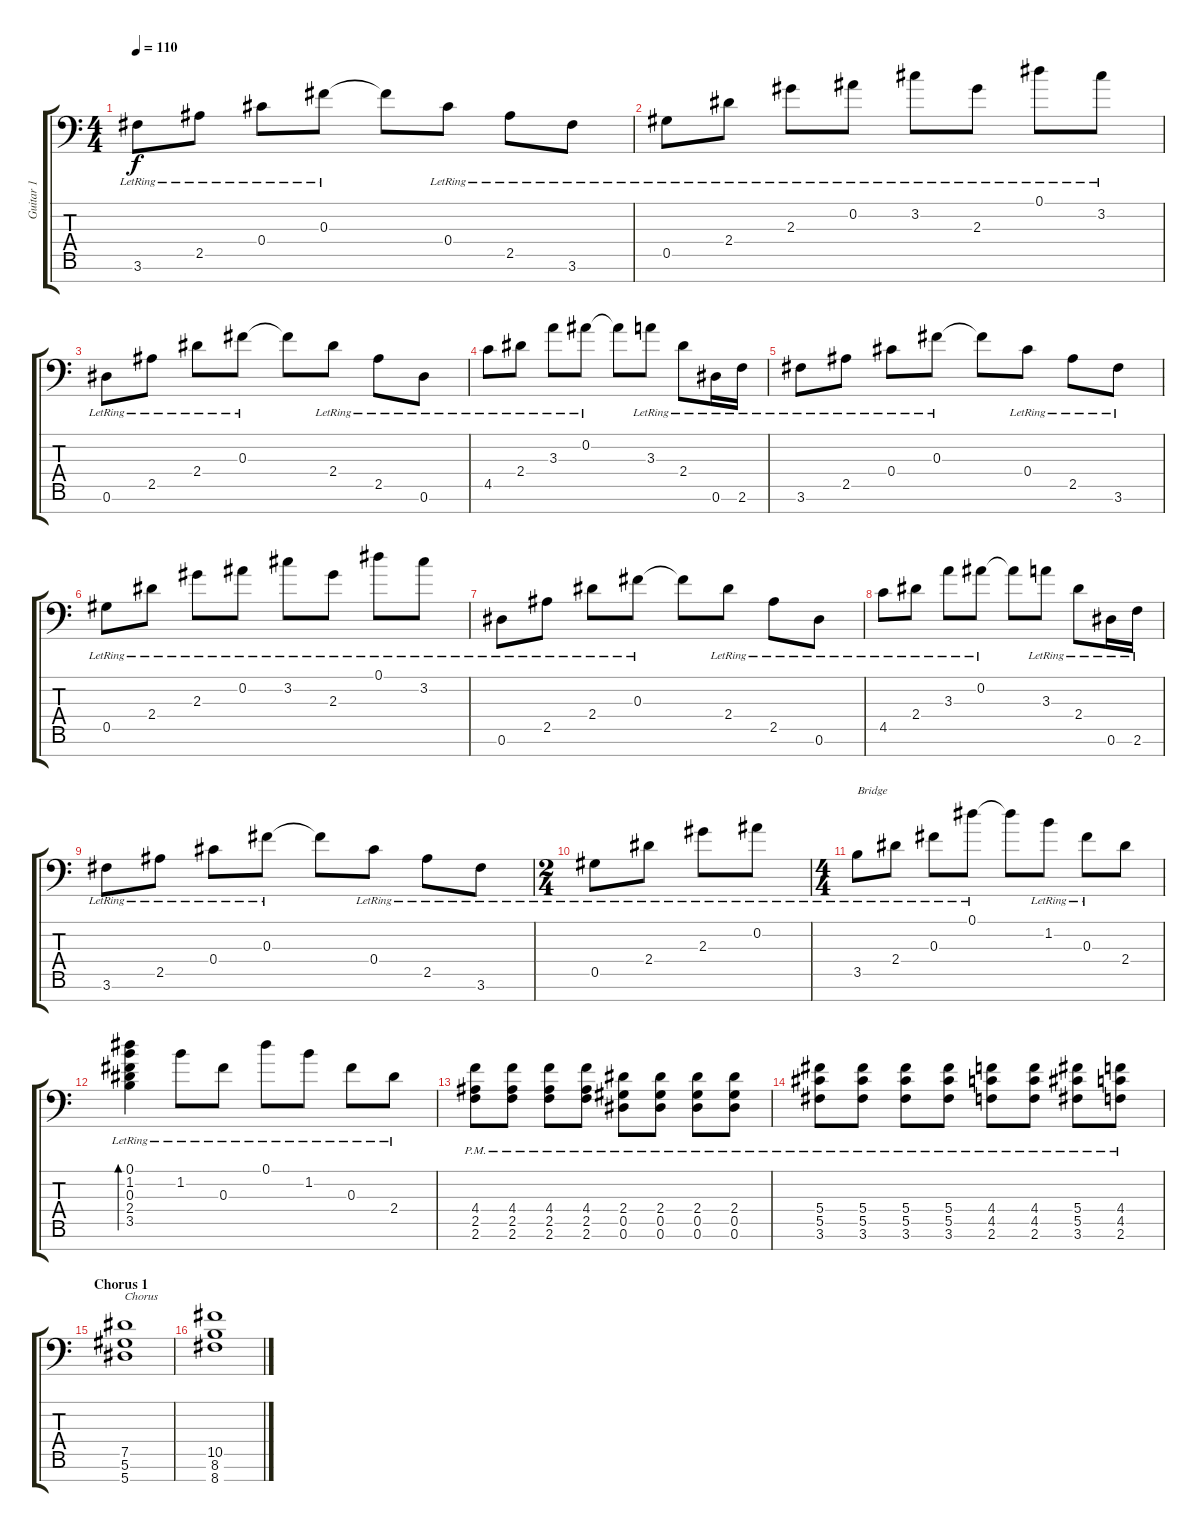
\track ("Guitar 1" "Guitar 1") {instrument electricguitarclean}
\staff {score tabs}
\tuning (Eb4 Bb3 Gb3 Db3 Ab2 Eb2 Bb1) {hide}
\ts (4 4)
\tempo 110
\clef f4
\ks c
3.6{lr}.8{dy f} 2.5{lr}.8 0.4{lr}.8 0.3{lr}.8 0.3{t}.8 0.4{lr}.8 2.5{lr}.8 3.6{lr}.8 |
0.5{lr}.8 2.4{lr}.8 2.3{lr}.8 0.2{lr}.8 3.2{lr}.8 2.3{lr}.8 0.1{lr}.8 3.2{lr}.8 |
0.6{lr}.8 2.5{lr}.8 2.4{lr}.8 0.3{lr}.8 0.3{t}.8 2.4{lr}.8 2.5{lr}.8 0.6{lr}.8 |
4.5{lr}.8 2.4{lr}.8 3.3{lr}.8 0.2{lr}.8 0.2{t}.8 3.3{lr}.8 2.4{lr}.8 0.6{lr}.16 2.6{lr}.16 |
3.6{lr}.8 2.5{lr}.8 0.4{lr}.8 0.3{lr}.8 0.3{t}.8 0.4{lr}.8 2.5{lr}.8 3.6{lr}.8 |
0.5{lr}.8 2.4{lr}.8 2.3{lr}.8 0.2{lr}.8 3.2{lr}.8 2.3{lr}.8 0.1{lr}.8 3.2{lr}.8 |
0.6{lr}.8 2.5{lr}.8 2.4{lr}.8 0.3{lr}.8 0.3{t}.8 2.4{lr}.8 2.5{lr}.8 0.6{lr}.8 |
4.5{lr}.8 2.4{lr}.8 3.3{lr}.8 0.2{lr}.8 0.2{t}.8 3.3{lr}.8 2.4{lr}.8 0.6{lr}.16 2.6{lr}.16 |
3.6{lr}.8 2.5{lr}.8 0.4{lr}.8 0.3{lr}.8 0.3{t}.8 0.4{lr}.8 2.5{lr}.8 3.6{lr}.8 |
\ts (2 4)
0.5{lr}.8 2.4{lr}.8 2.3{lr}.8 0.2{lr}.8 |
\ts (4 4)
3.5{lr}.8{txt "Bridge"} 2.4{lr}.8 0.3{lr}.8 0.1{lr}.8 0.1{t}.8 1.2{lr}.8 0.3{lr}.8 2.4.8 |
(0.1{lr} 1.2{lr} 0.3{lr} 2.4{lr} 3.5{lr}).4{bd 120} 1.2{lr}.8 0.3{lr}.8 0.1{lr}.8 1.2{lr}.8 0.3{lr}.8 2.4{lr}.8 |
(4.4 2.5 2.6{pm}).8{instrument distortionguitar} (4.4 2.5 2.6{pm}).8 (4.4 2.5 2.6{pm}).8 (4.4 2.5 2.6{pm}).8 (2.4 0.5 0.6{pm}).8 (2.4 0.5 0.6{pm}).8 (2.4 0.5 0.6{pm}).8 (2.4 0.5 0.6{pm}).8 |
(5.4 5.5 3.6{pm}).8 (5.4 5.5 3.6{pm}).8 (5.4 5.5 3.6{pm}).8 (5.4 5.5 3.6{pm}).8 (4.4 4.5 2.6{pm}).8 (4.4 4.5 2.6{pm}).8 (5.4 5.5 3.6{pm}).8 (4.4 4.5 2.6{pm}).8 |
\section ("" "Chorus 1")
(7.5 5.6 5.7).1{txt "Chorus"} |
(10.5 8.6 8.7).1
